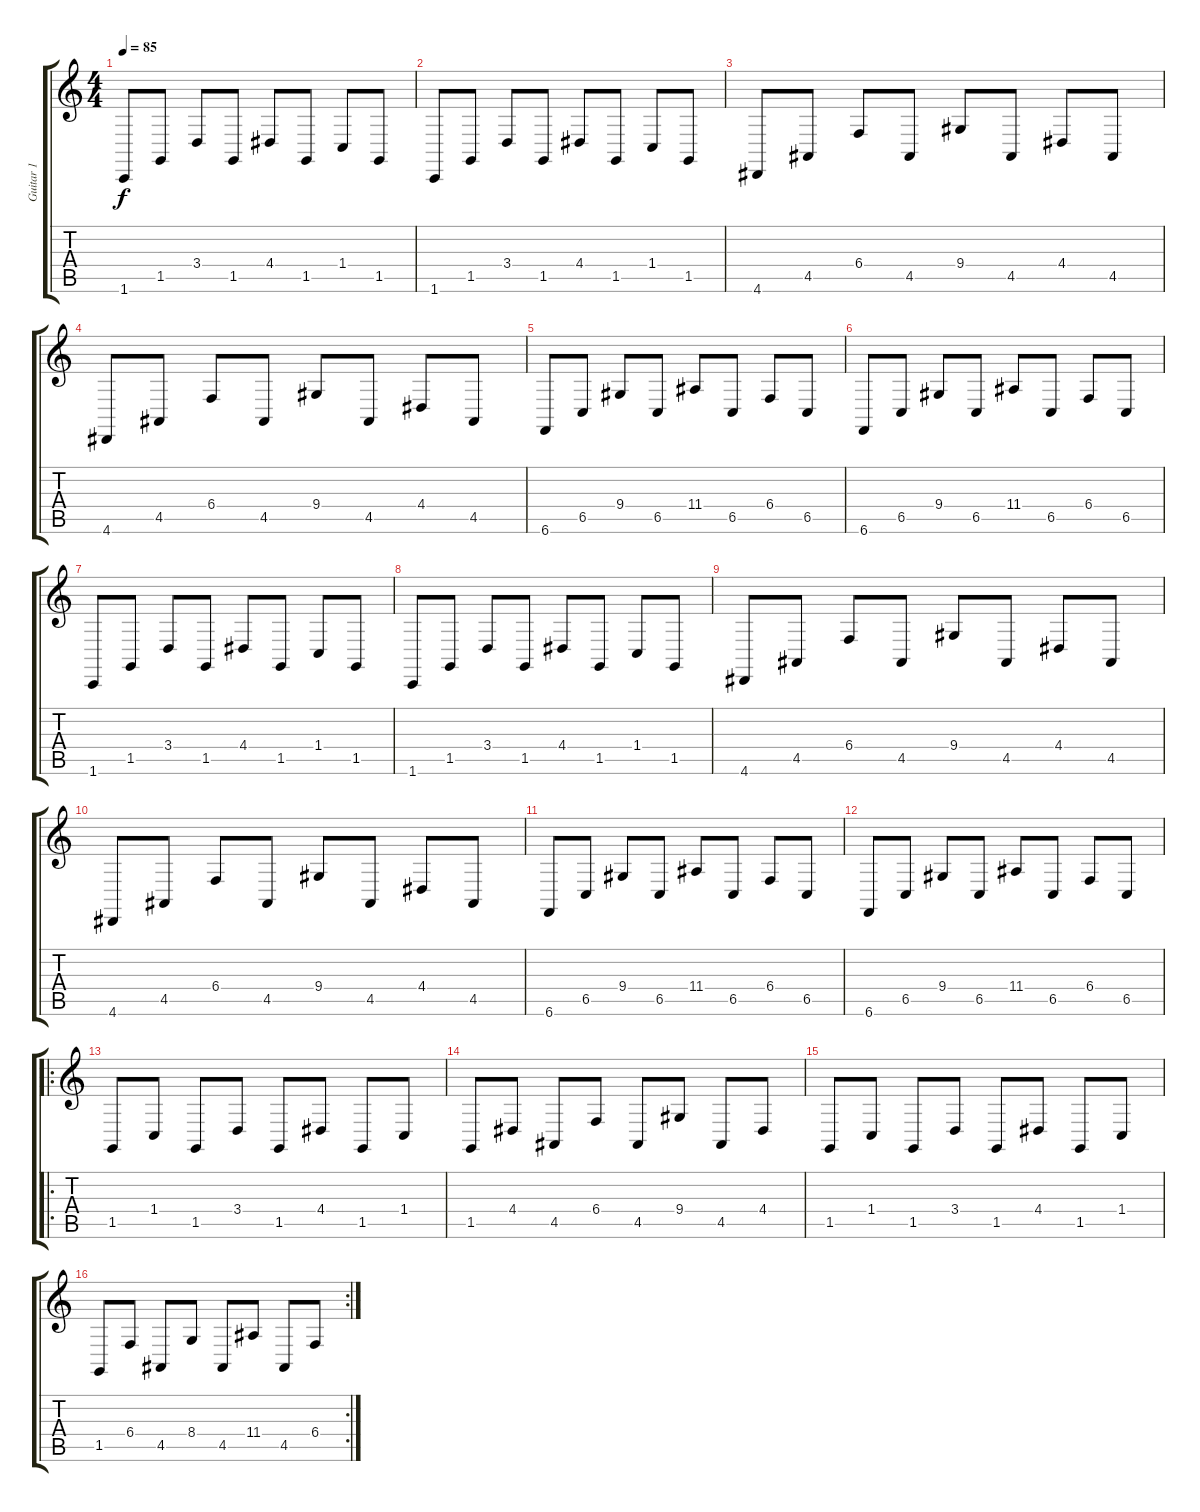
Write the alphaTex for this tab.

\track ("Guitar 1" "Guitar 1") {instrument sitar}
\staff {score tabs}
\tuning (Db4 Ab3 E3 B2 Gb2 B1) {hide}
\ts (4 4)
\tempo 85
\clef g2
\ks c
1.6.8{dy f} 1.5.8 3.4.8 1.5.8 4.4.8 1.5.8 1.4.8 1.5.8 |
1.6.8 1.5.8 3.4.8 1.5.8 4.4.8 1.5.8 1.4.8 1.5.8 |
4.6.8 4.5.8 6.4.8 4.5.8 9.4.8 4.5.8 4.4.8 4.5.8 |
4.6.8 4.5.8 6.4.8 4.5.8 9.4.8 4.5.8 4.4.8 4.5.8 |
6.6.8 6.5.8 9.4.8 6.5.8 11.4.8 6.5.8 6.4.8 6.5.8 |
6.6.8 6.5.8 9.4.8 6.5.8 11.4.8 6.5.8 6.4.8 6.5.8 |
1.6.8 1.5.8 3.4.8 1.5.8 4.4.8 1.5.8 1.4.8 1.5.8 |
1.6.8 1.5.8 3.4.8 1.5.8 4.4.8 1.5.8 1.4.8 1.5.8 |
4.6.8 4.5.8 6.4.8 4.5.8 9.4.8 4.5.8 4.4.8 4.5.8 |
4.6.8 4.5.8 6.4.8 4.5.8 9.4.8 4.5.8 4.4.8 4.5.8 |
6.6.8 6.5.8 9.4.8 6.5.8 11.4.8 6.5.8 6.4.8 6.5.8 |
6.6.8 6.5.8 9.4.8 6.5.8 11.4.8 6.5.8 6.4.8 6.5.8 |
\ro
1.5.8 1.4.8 1.5.8 3.4.8 1.5.8 4.4.8 1.5.8 1.4.8 |
1.5.8 4.4.8 4.5.8 6.4.8 4.5.8 9.4.8 4.5.8 4.4.8 |
1.5.8 1.4.8 1.5.8 3.4.8 1.5.8 4.4.8 1.5.8 1.4.8 |
\rc 2
1.5.8 6.4.8 4.5.8 8.4.8 4.5.8 11.4.8 4.5.8 6.4.8
